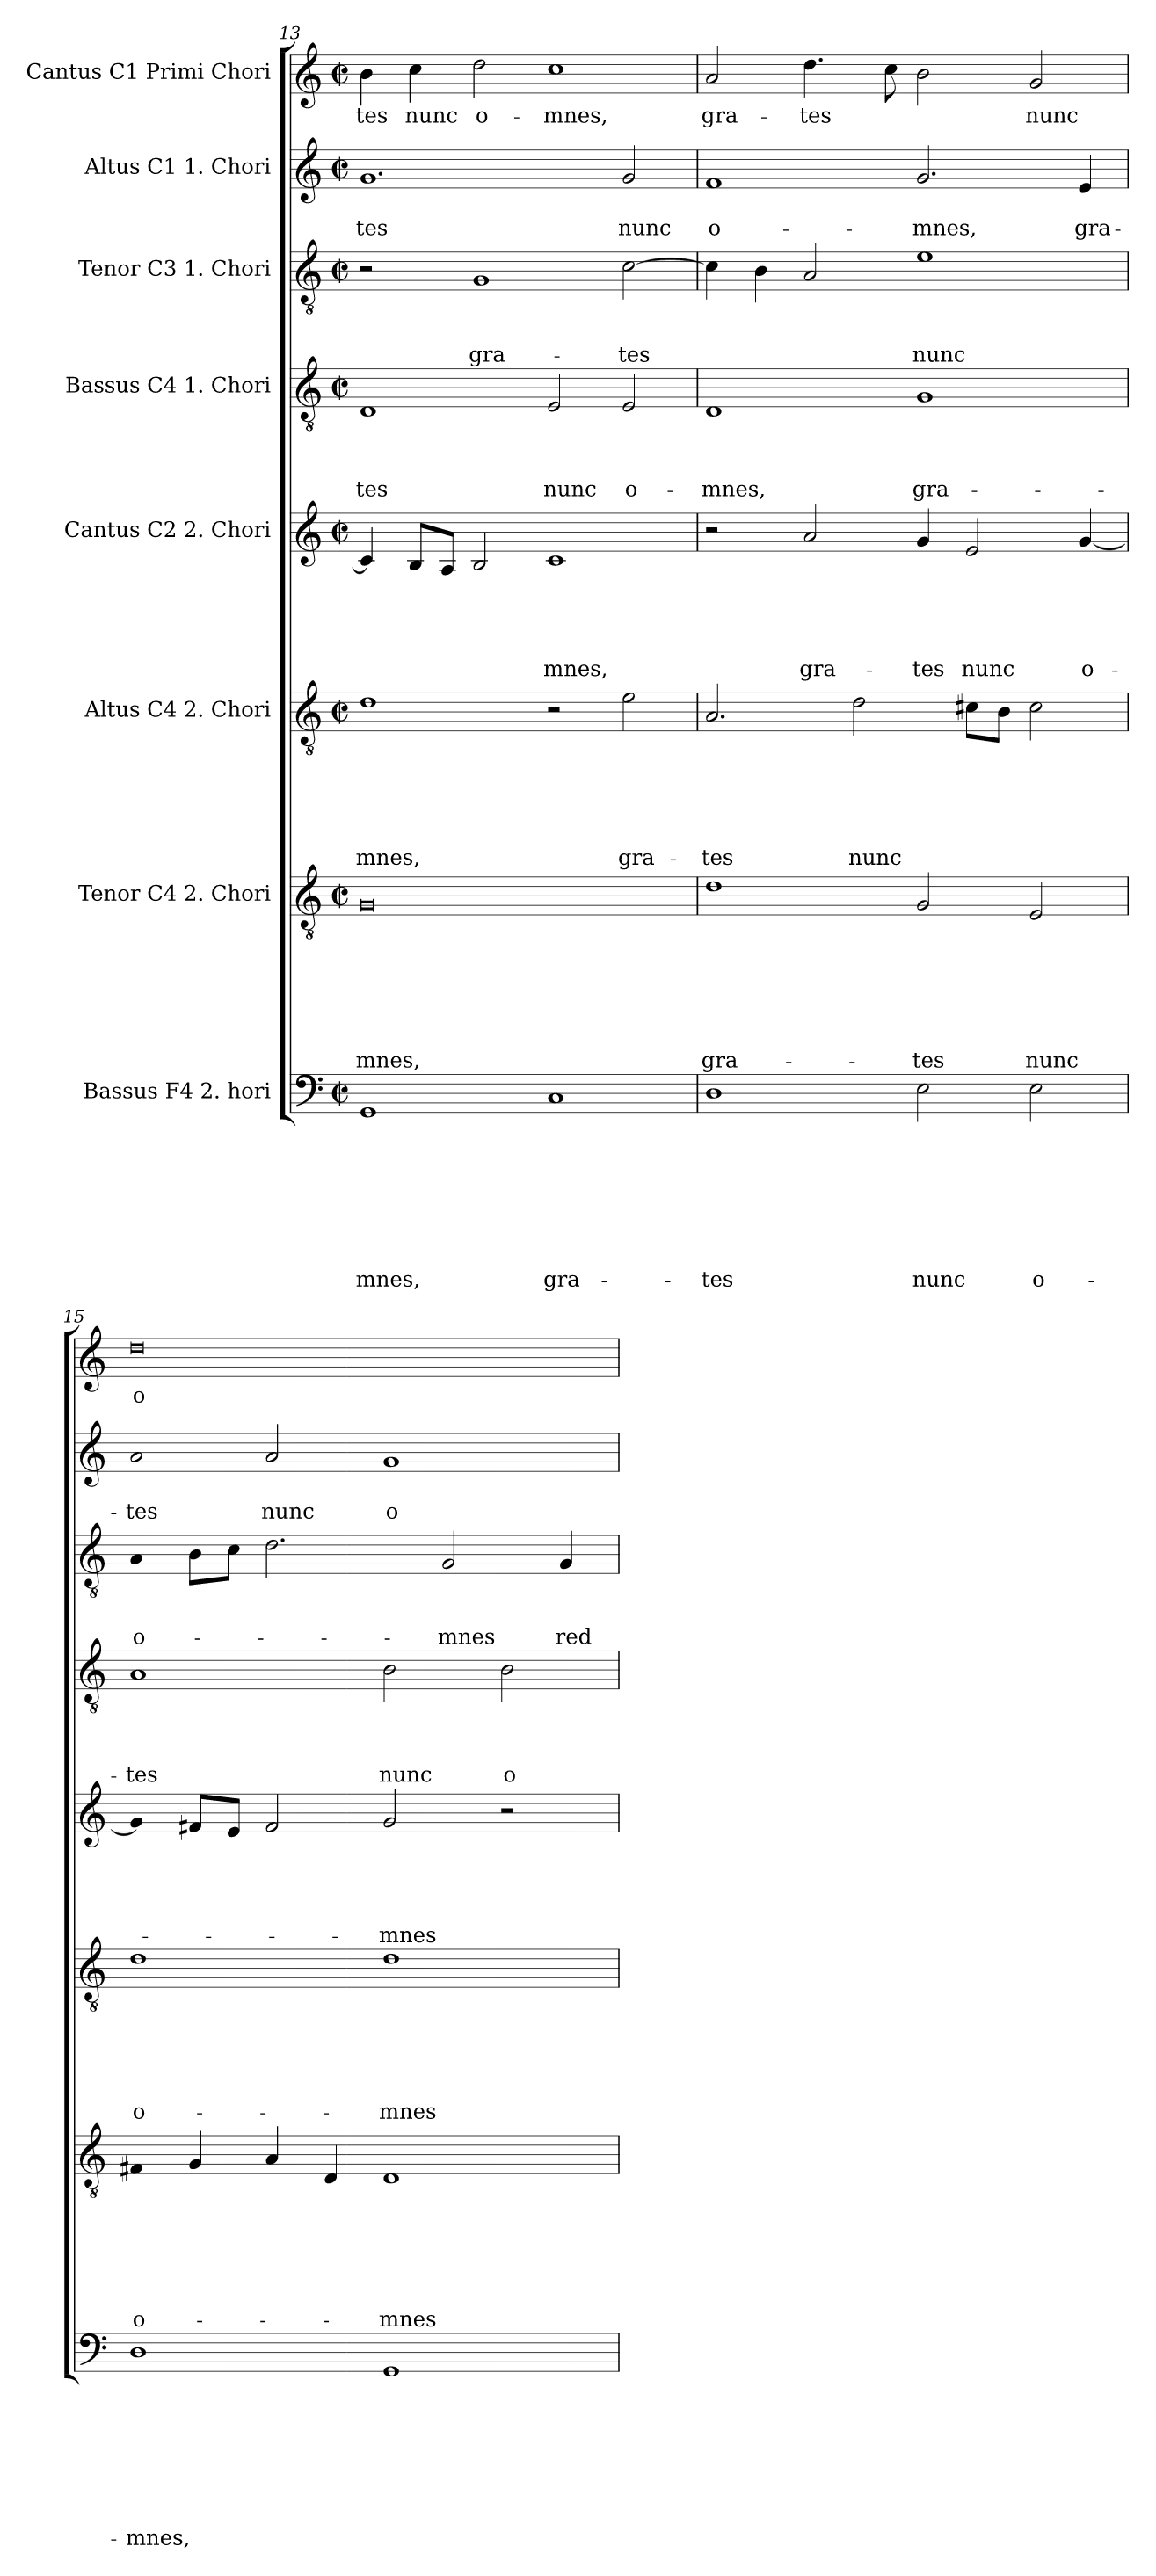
**kern	**text	**text	**text	**text	**text	**text	**text	**text	**kern	**text	**text	**text	**text	**text	**text	**text	**kern	**text	**text	**text	**text	**text	**text	**kern	**text	**text	**text	**text	**text	**kern	**text	**text	**text	**text	**kern	**text	**text	**text	**kern	**text	**text	**kern	**text
*part8	*part8	*part8	*part8	*part8	*part8	*part8	*part8	*part8	*part7	*part7	*part7	*part7	*part7	*part7	*part7	*part7	*part6	*part6	*part6	*part6	*part6	*part6	*part6	*part5	*part5	*part5	*part5	*part5	*part5	*part4	*part4	*part4	*part4	*part4	*part3	*part3	*part3	*part3	*part2	*part2	*part2	*part1	*part1
*staff8	*staff8	*staff8	*staff8	*staff8	*staff8	*staff8	*staff8	*staff8	*staff7	*staff7	*staff7	*staff7	*staff7	*staff7	*staff7	*staff7	*staff6	*staff6	*staff6	*staff6	*staff6	*staff6	*staff6	*staff5	*staff5	*staff5	*staff5	*staff5	*staff5	*staff4	*staff4	*staff4	*staff4	*staff4	*staff3	*staff3	*staff3	*staff3	*staff2	*staff2	*staff2	*staff1	*staff1
*I"Bassus F4 2. hori	*	*	*	*	*	*	*	*	*I"Tenor C4 2. Chori	*	*	*	*	*	*	*	*I"Altus C4 2. Chori	*	*	*	*	*	*	*I"Cantus C2 2. Chori	*	*	*	*	*	*I"Bassus C4 1. Chori	*	*	*	*	*I"Tenor C3 1. Chori	*	*	*	*I"Altus C1 1. Chori	*	*	*I"Cantus C1 Primi Chori	*
*clefF4	*	*	*	*	*	*	*	*	*clefGv2	*	*	*	*	*	*	*	*clefGv2	*	*	*	*	*	*	*clefG2	*	*	*	*	*	*clefGv2	*	*	*	*	*clefGv2	*	*	*	*clefG2	*	*	*clefG2	*
*k[]	*	*	*	*	*	*	*	*	*k[]	*	*	*	*	*	*	*	*k[]	*	*	*	*	*	*	*k[]	*	*	*	*	*	*k[]	*	*	*	*	*k[]	*	*	*	*k[]	*	*	*k[]	*
*C:	*	*	*	*	*	*	*	*	*C:	*	*	*	*	*	*	*	*C:	*	*	*	*	*	*	*C:	*	*	*	*	*	*C:	*	*	*	*	*C:	*	*	*	*C:	*	*	*C:	*
*M2/2	*	*	*	*	*	*	*	*	*M2/2	*	*	*	*	*	*	*	*M2/2	*	*	*	*	*	*	*M2/2	*	*	*	*	*	*M2/2	*	*	*	*	*M2/2	*	*	*	*M2/2	*	*	*M2/2	*
*met(c|)	*	*	*	*	*	*	*	*	*met(c|)	*	*	*	*	*	*	*	*met(c|)	*	*	*	*	*	*	*met(c|)	*	*	*	*	*	*met(c|)	*	*	*	*	*met(c|)	*	*	*	*met(c|)	*	*	*met(c|)	*
=13	=13	=13	=13	=13	=13	=13	=13	=13	=13	=13	=13	=13	=13	=13	=13	=13	=13	=13	=13	=13	=13	=13	=13	=13	=13	=13	=13	=13	=13	=13	=13	=13	=13	=13	=13	=13	=13	=13	=13	=13	=13	=13	=13
1GG	.	.	.	.	.	.	.	-mnes,	0G	.	.	.	.	.	.	-mnes,	1d	.	.	.	.	.	-mnes,	4c/]	.	.	.	.	.	1D	.	.	.	-tes	2r	.	.	.	1.g	.	-tes	4b\	-tes
.	.	.	.	.	.	.	.	.	.	.	.	.	.	.	.	.	.	.	.	.	.	.	.	8B/L	.	.	.	.	.	.	.	.	.	.	.	.	.	.	.	.	.	4cc\	nunc
.	.	.	.	.	.	.	.	.	.	.	.	.	.	.	.	.	.	.	.	.	.	.	.	8A/J	.	.	.	.	.	.	.	.	.	.	.	.	.	.	.	.	.	.	.
.	.	.	.	.	.	.	.	.	.	.	.	.	.	.	.	.	.	.	.	.	.	.	.	2B/	.	.	.	.	.	.	.	.	.	.	1G	.	.	gra-	.	.	.	2dd\	o-
1C	.	.	.	.	.	.	.	gra-	.	.	.	.	.	.	.	.	2r	.	.	.	.	.	.	1c	.	.	.	.	-mnes,	2E/	.	.	.	nunc	.	.	.	.	.	.	.	1cc	-mnes,
.	.	.	.	.	.	.	.	.	.	.	.	.	.	.	.	.	2e\	.	.	.	.	.	gra-	.	.	.	.	.	.	2E/	.	.	.	o-	[2c\	.	.	-tes	2g/	.	nunc	.	.
=14	=14	=14	=14	=14	=14	=14	=14	=14	=14	=14	=14	=14	=14	=14	=14	=14	=14	=14	=14	=14	=14	=14	=14	=14	=14	=14	=14	=14	=14	=14	=14	=14	=14	=14	=14	=14	=14	=14	=14	=14	=14	=14	=14
1D	.	.	.	.	.	.	.	-tes	1d	.	.	.	.	.	.	gra-	2.A/	.	.	.	.	.	-tes	2r	.	.	.	.	.	1D	.	.	.	-mnes,	4c\]	.	.	.	1f	.	o-	2a/	gra-
.	.	.	.	.	.	.	.	.	.	.	.	.	.	.	.	.	.	.	.	.	.	.	.	.	.	.	.	.	.	.	.	.	.	.	4B\	.	.	.	.	.	.	.	.
.	.	.	.	.	.	.	.	.	.	.	.	.	.	.	.	.	.	.	.	.	.	.	.	2a/	.	.	.	.	gra-	.	.	.	.	.	2A/	.	.	.	.	.	.	4.dd\	-tes
.	.	.	.	.	.	.	.	.	.	.	.	.	.	.	.	.	2d\	.	.	.	.	.	nunc	.	.	.	.	.	.	.	.	.	.	.	.	.	.	.	.	.	.	.	.
.	.	.	.	.	.	.	.	.	.	.	.	.	.	.	.	.	.	.	.	.	.	.	.	.	.	.	.	.	.	.	.	.	.	.	.	.	.	.	.	.	.	8cc\	.
2E\	.	.	.	.	.	.	.	nunc	2G/	.	.	.	.	.	.	-tes	.	.	.	.	.	.	.	4g/	.	.	.	.	-tes	1G	.	.	.	gra-	1e	.	.	nunc	2.g/	.	-mnes,	2b\	.
.	.	.	.	.	.	.	.	.	.	.	.	.	.	.	.	.	8c#X\L	.	.	.	.	.	.	2e/	.	.	.	.	nunc	.	.	.	.	.	.	.	.	.	.	.	.	.	.
.	.	.	.	.	.	.	.	.	.	.	.	.	.	.	.	.	8B\J	.	.	.	.	.	.	.	.	.	.	.	.	.	.	.	.	.	.	.	.	.	.	.	.	.	.
2E\	.	.	.	.	.	.	.	o-	2E/	.	.	.	.	.	.	nunc	2c#\	.	.	.	.	.	.	.	.	.	.	.	.	.	.	.	.	.	.	.	.	.	.	.	.	2g/	nunc
.	.	.	.	.	.	.	.	.	.	.	.	.	.	.	.	.	.	.	.	.	.	.	.	[4g/	.	.	.	.	o-	.	.	.	.	.	.	.	.	.	4e/	.	gra-	.	.
!!LO:LB:g=z
=15	=15	=15	=15	=15	=15	=15	=15	=15	=15	=15	=15	=15	=15	=15	=15	=15	=15	=15	=15	=15	=15	=15	=15	=15	=15	=15	=15	=15	=15	=15	=15	=15	=15	=15	=15	=15	=15	=15	=15	=15	=15	=15	=15
1D	.	.	.	.	.	.	.	-mnes,	4F#X/	.	.	.	.	.	.	o-	1d	.	.	.	.	.	o-	4g/]	.	.	.	.	.	1A	.	.	.	-tes	4A/	.	.	o-	2a/	.	-tes	0dd	o-
.	.	.	.	.	.	.	.	.	4G/	.	.	.	.	.	.	.	.	.	.	.	.	.	.	8f#X/L	.	.	.	.	.	.	.	.	.	.	8B\L	.	.	.	.	.	.	.	.
.	.	.	.	.	.	.	.	.	.	.	.	.	.	.	.	.	.	.	.	.	.	.	.	8e/J	.	.	.	.	.	.	.	.	.	.	8c\J	.	.	.	.	.	.	.	.
.	.	.	.	.	.	.	.	.	4A/	.	.	.	.	.	.	.	.	.	.	.	.	.	.	2f#/	.	.	.	.	.	.	.	.	.	.	2.d\	.	.	.	2a/	.	nunc	.	.
.	.	.	.	.	.	.	.	.	4D/	.	.	.	.	.	.	.	.	.	.	.	.	.	.	.	.	.	.	.	.	.	.	.	.	.	.	.	.	.	.	.	.	.	.
1GG	.	.	.	.	.	.	.	.	1D	.	.	.	.	.	.	-mnes	1d	.	.	.	.	.	-mnes	2g/	.	.	.	.	-mnes	2B\	.	.	.	nunc	.	.	.	.	1g	.	o-	.	.
.	.	.	.	.	.	.	.	.	.	.	.	.	.	.	.	.	.	.	.	.	.	.	.	.	.	.	.	.	.	.	.	.	.	.	2G/	.	.	-mnes	.	.	.	.	.
.	.	.	.	.	.	.	.	.	.	.	.	.	.	.	.	.	.	.	.	.	.	.	.	2r	.	.	.	.	.	2B\	.	.	.	o-	.	.	.	.	.	.	.	.	.
.	.	.	.	.	.	.	.	.	.	.	.	.	.	.	.	.	.	.	.	.	.	.	.	.	.	.	.	.	.	.	.	.	.	.	4G/	.	.	red-	.	.	.	.	.
=	=	=	=	=	=	=	=	=	=	=	=	=	=	=	=	=	=	=	=	=	=	=	=	=	=	=	=	=	=	=	=	=	=	=	=	=	=	=	=	=	=	=	=
*-	*-	*-	*-	*-	*-	*-	*-	*-	*-	*-	*-	*-	*-	*-	*-	*-	*-	*-	*-	*-	*-	*-	*-	*-	*-	*-	*-	*-	*-	*-	*-	*-	*-	*-	*-	*-	*-	*-	*-	*-	*-	*-	*-
